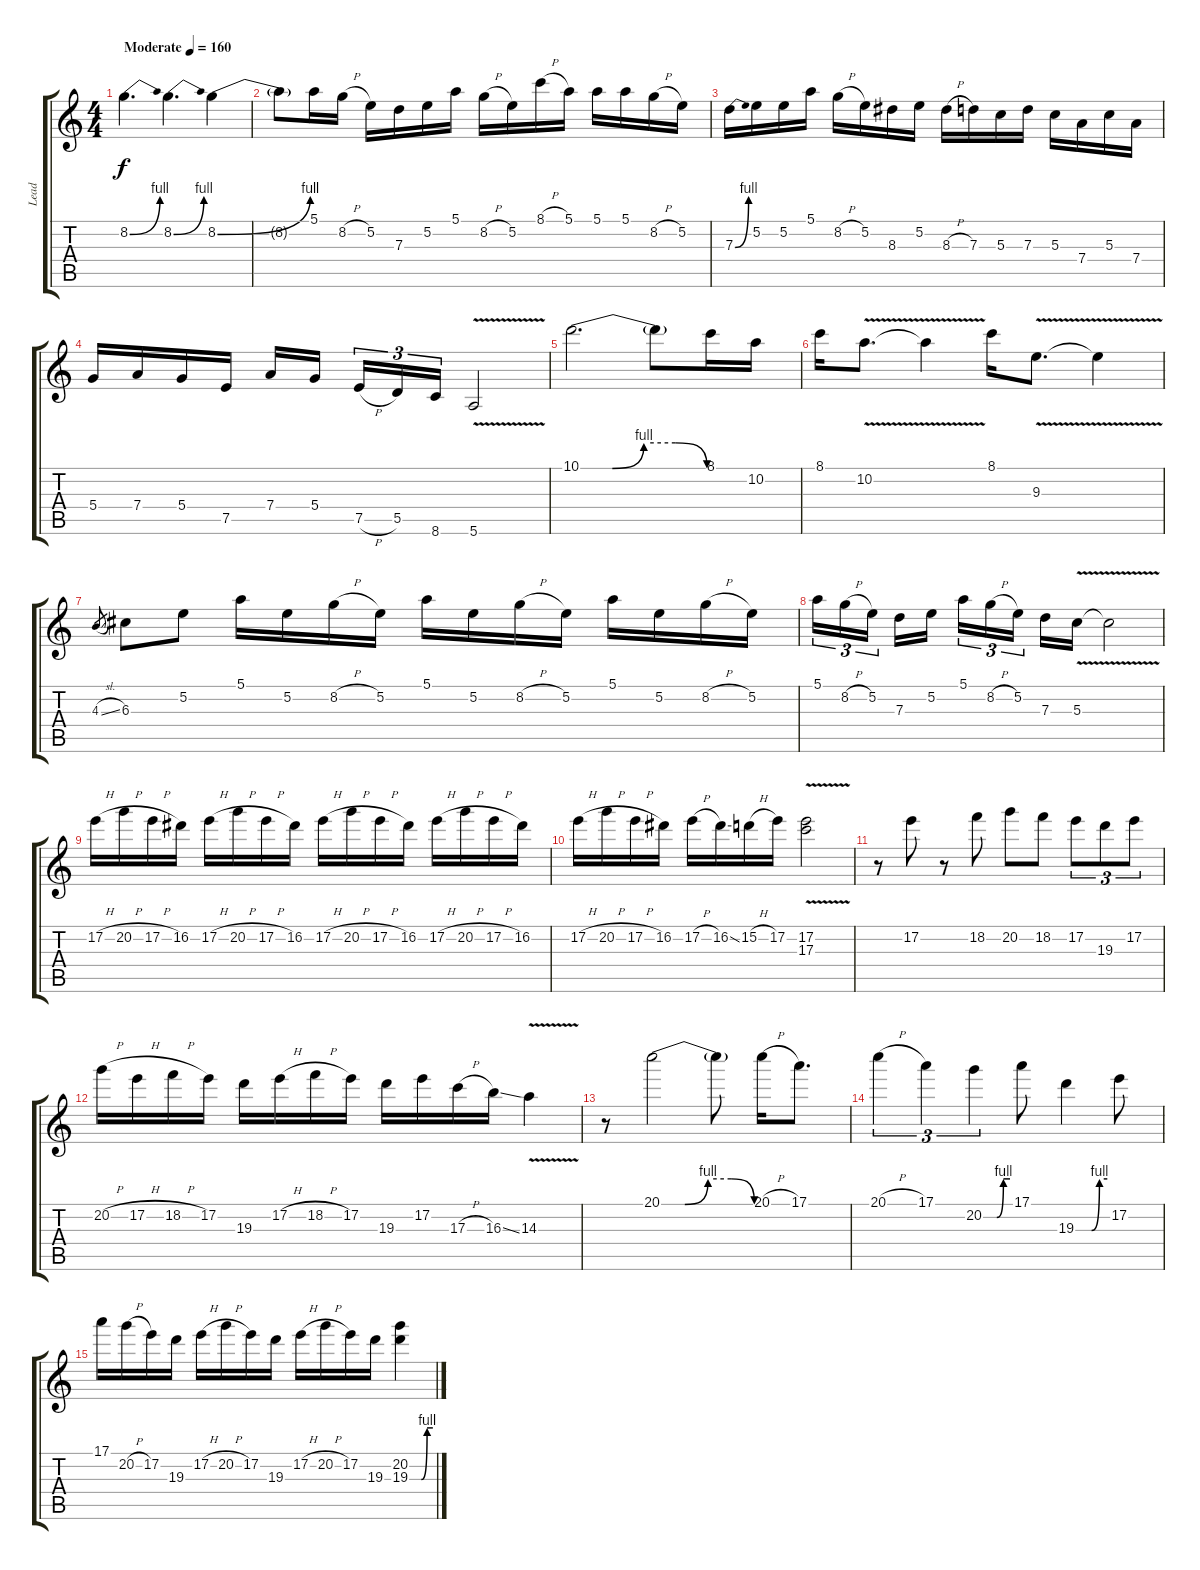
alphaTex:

\track ("Lead" "Lead") {instrument acousticguitarsteel}
\staff {score tabs}
\tuning (E4 B3 G3 D3 A2 E2) {hide}
\ts (4 4)
\tempo (160 "Moderate")
\clef g2
\ks c
8.2{be (bend 0 0 60 4)}.4{d dy f instrument acousticguitarsteel} 8.2{be (bend 0 0 60 4)}.4{d} 8.2{be (bend 0 0 60 4)}.4 |
8.2{t}.8 5.1.16 8.2{h}.16 5.2.16 7.3.16 5.2.16 5.1.16 8.2{h}.16 5.2.16 8.1{h}.16 5.1.16 5.1.16 5.1.16 8.2{h}.16 5.2.16 |
7.3{be (bend 0 0 60 4)}.16 5.2.16 5.2.16 5.1.16 8.2{h}.16 5.2.16 8.3.16 5.2.16 8.3{h}.16 7.3.16 5.3.16 7.3.16 5.3.16 7.4.16 5.3.16 7.4.16 |
5.4.16 7.4.16 5.4.16 7.5.16 7.4.16 5.4.16 7.5{h}.16{tu (3 2)} 5.5.16{tu (3 2)} 8.6.16{tu (3 2)} 5.6{v}.2 |
10.1{be (custom 0 0 15 0 30 4 45 4 60 0)}.2{d} 10.1{t}.8 8.1.16 10.2.16 |
8.1.16 10.2{v}.8{d} 10.2{v t}.4 8.1.16 9.3{v}.8{d} 9.3{v t}.4 |
4.3{sl}.8{gr} 6.3.8 5.2.8 5.1.16 5.2.16 8.2{h}.16 5.2.16 5.1.16 5.2.16 8.2{h}.16 5.2.16 5.1.16 5.2.16 8.2{h}.16 5.2.16 |
5.1.16{tu (3 2)} 8.2{h}.16{tu (3 2)} 5.2.16{tu (3 2)} 7.3.16 5.2.16 5.1.16{tu (3 2)} 8.2{h}.16{tu (3 2)} 5.2.16{tu (3 2)} 7.3.16 5.3{v}.16 5.3{v t}.2 |
17.2{h}.16 20.2{h}.16 17.2{h}.16 16.2.16 17.2{h}.16 20.2{h}.16 17.2{h}.16 16.2.16 17.2{h}.16 20.2{h}.16 17.2{h}.16 16.2.16 17.2{h}.16 20.2{h}.16 17.2{h}.16 16.2.16 |
17.2{h}.16 20.2{h}.16 17.2{h}.16 16.2.16 17.2{h}.16 16.2{ss}.16 15.2{h}.16 17.2.16 (17.2{v} 17.3{v}).2 |
r.8 17.2.8 r.8 18.2.8 20.2.8 18.2.8 17.2.8{tu (3 2)} 19.3.8{tu (3 2)} 17.2.8{tu (3 2)} |
20.2{h}.16 17.2{h}.16 18.2{h}.16 17.2.16 19.3.16 17.2{h}.16 18.2{h}.16 17.2.16 19.3.16 17.2.16 17.3{h}.16 16.3{ss}.16 14.3{v}.4 |
r.8 20.1{be (custom 0 0 15 0 30 4 45 4 60 0)}.2 20.1{t}.8 20.1{h}.16 17.1.8{d} |
20.1{h}.4{tu (3 2)} 17.1.4{tu (3 2)} 20.2{be (custom 0 0 30 0 45 4 60 4)}.4{tu (3 2)} 17.1.8 19.3{be (custom 0 0 30 0 45 4 60 4)}.4 17.2.8 |
17.1.16 20.2{h}.16 17.2.16 19.3.16 17.2{h}.16 20.2{h}.16 17.2.16 19.3.16 17.2{h}.16 20.2{h}.16 17.2.16 19.3.16 (20.2 19.3{be (custom 0 0 30 0 45 4 60 4)}).4
